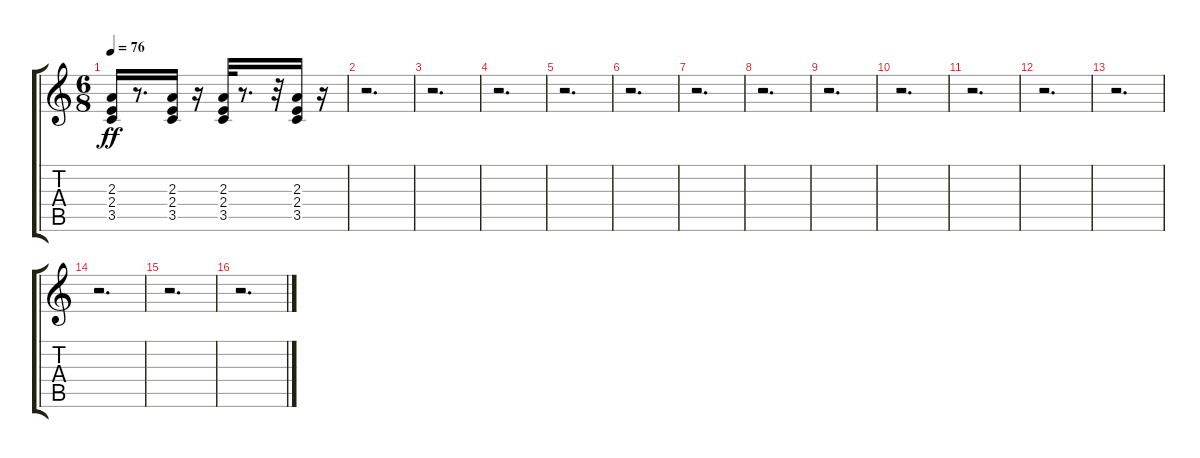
\track "" {instrument electricguitarjazz}
\staff {score tabs}
\tuning (E4 B3 G3 D3 A2 E2) {hide}
\ts (6 8)
\tempo 76
\clef g2
\ks c
(2.3 2.4 3.5).16{dy ff} r.8{d} (2.3 2.4 3.5).16 r.16 (2.3 2.4 3.5).32 r.8{d} r.32 (2.3 2.4 3.5).16 r.16 |
r.2{d} |
r.2{d} |
r.2{d} |
r.2{d} |
r.2{d} |
r.2{d} |
r.2{d} |
r.2{d} |
r.2{d} |
r.2{d} |
r.2{d} |
r.2{d} |
r.2{d} |
r.2{d} |
r.2{d}
